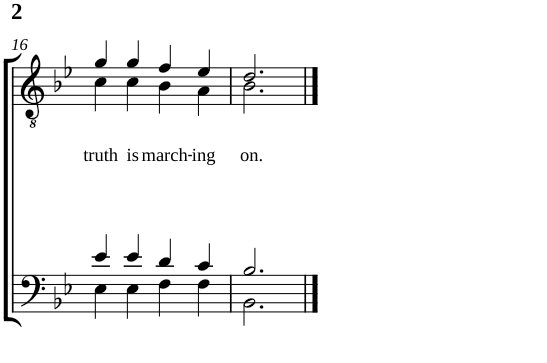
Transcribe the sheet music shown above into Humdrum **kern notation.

**kern	**kern	**text	**text
*part2	*part1	*part1	*part1
*staff2	*staff1	*staff1	*staff1
*I"Piano	*I"Piano	*	*
*I'Pno	*I'Pno	*	*
!!LO:PB:g=z
*clefF4	*clefGv2	*	*
*k[b-e-]	*k[b-e-]	*	*
*M4/4	*M4/4	*	*
*met(c)	*met(c)	*	*
=16	=16	=16	=16
*^	*	*	*
!	!	!	!	!LO:LY:b
*	*	*^	*	*
4e-/	4E-\	4g/	4c\	.	truth
!	!	!	!	!	!LO:LY:b
4e-/	4E-\	4g/	4c\	.	is
!	!	!	!	!	!LO:LY:b
4d/	4F\	4f/	4B-\	.	march-
!	!	!	!	!	!LO:LY:b
4c/	4F\	4e-/	4A\	.	-ing
=17	=17	=17	=17	=17	=17
!	!	!	!	!	!LO:LY:b
2.B-/	2.BB-\	2.d/	2.B-\	.	on.
*v	*v	*	*	*	*
*	*v	*v	*	*
==	==	==	==
*-	*-	*-	*-
